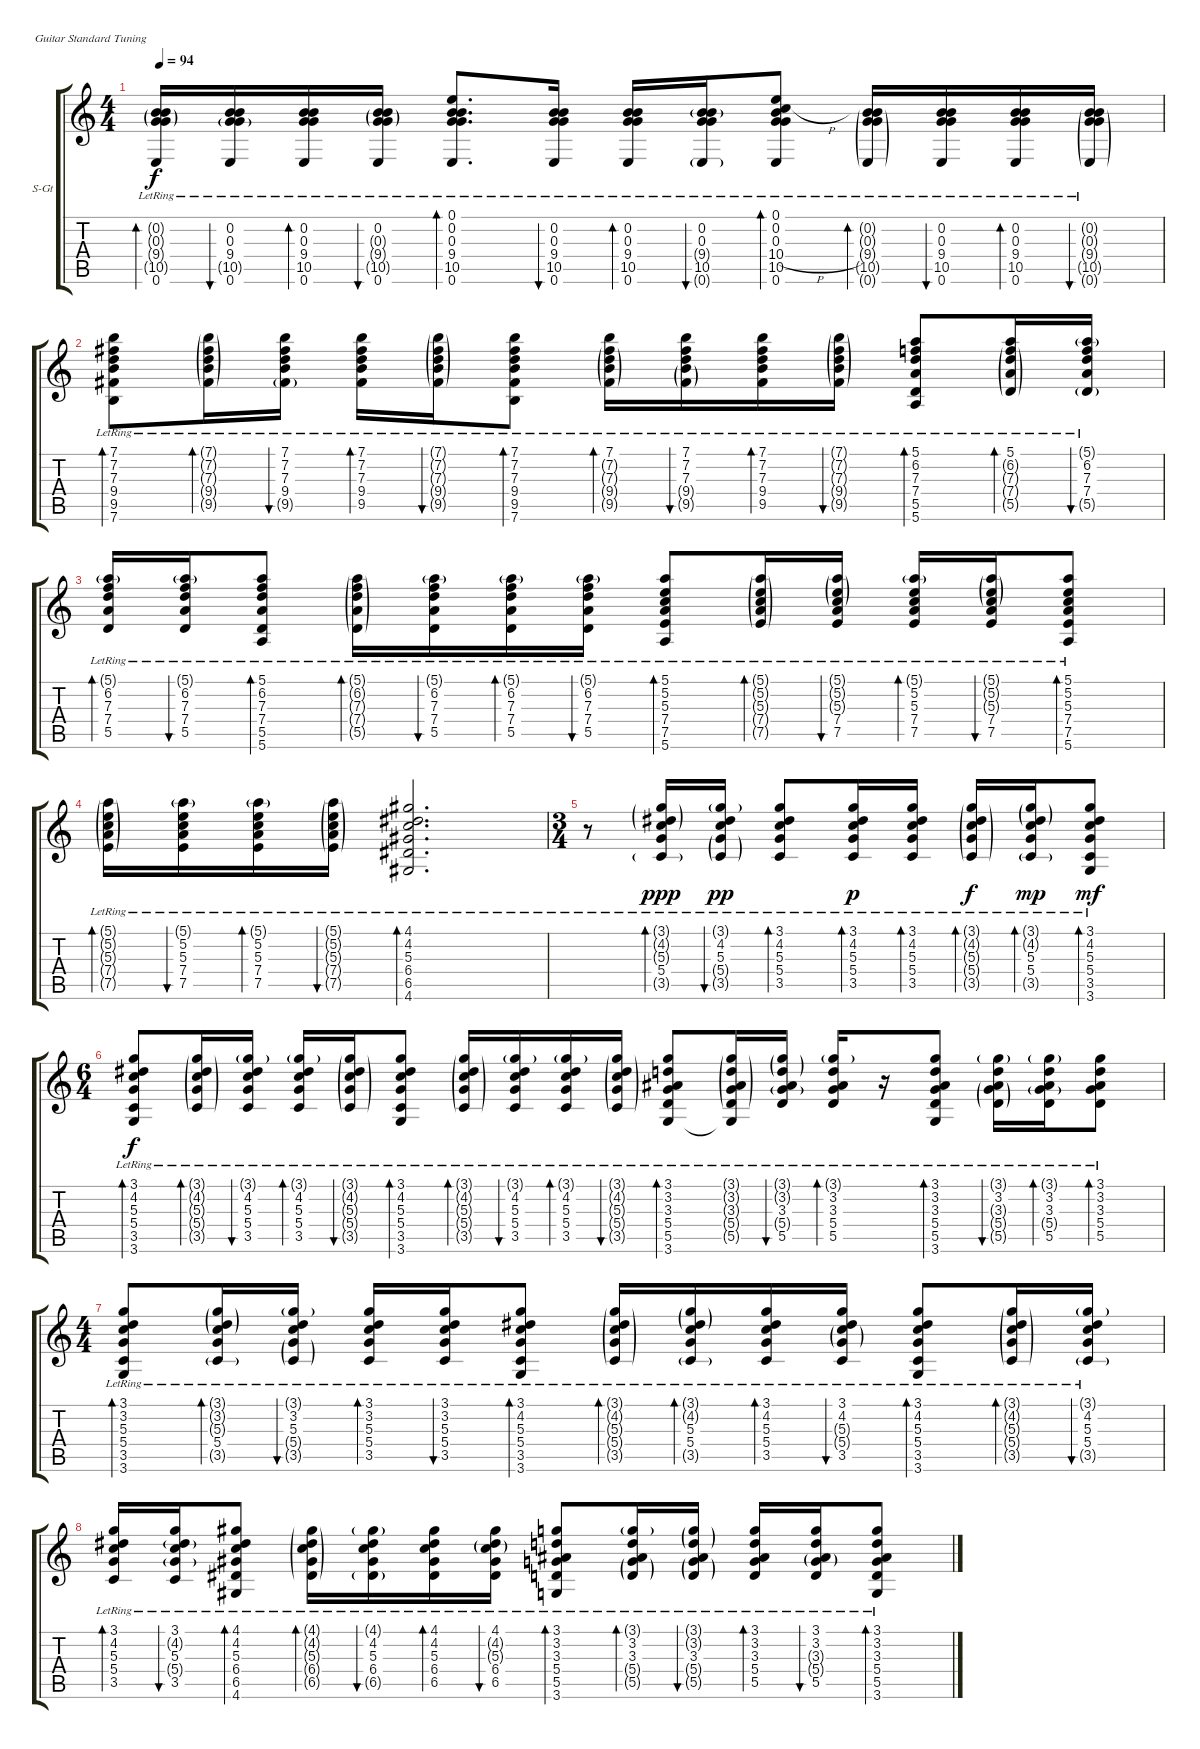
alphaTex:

\bracketExtendMode groupsimilarinstruments
\firstSystemTrackNameOrientation horizontal
\otherSystemsTrackNameOrientation horizontal
\track ("Acoustic Guitar" "S-Gt") {instrument acousticguitarsteel}
\staff {score tabs}
\tuning (E4 B3 G3 D3 A2 E2)
\ts (4 4)
\tempo 94
\clef g2
\ks c
(0.2{g lr} 0.3{g lr} 9.4{g lr} 10.5{g lr} 0.6{lr}).16{bd 60 dy f} (0.2{lr} 0.3{lr} 9.4{lr} 10.5{g lr} 0.6{lr}).16{bu 60} (0.2{lr} 0.3{lr} 9.4{lr} 10.5{lr} 0.6{lr}).16{bd 60} (0.2{lr} 0.3{g lr} 9.4{g lr} 10.5{g lr} 0.6{lr}).16{bu 60} (0.1{lr} 0.2{lr} 0.3{lr} 9.4{lr} 10.5{lr} 0.6{lr}).8{d bd 60} (0.2{lr} 0.3{lr} 9.4{lr} 10.5{lr} 0.6{lr}).16{bu 60} (0.2{lr} 0.3{lr} 9.4{lr} 10.5{lr} 0.6{lr}).16{bd 60} (0.2 0.3 9.4{g lr} 10.5{lr} 0.6{g lr}).16{bu 60} (0.1{lr} 0.2{lr} 0.3{lr} 10.4{h} 10.5{lr} 0.6{lr}).8{bd 60} (0.2{g lr} 0.3{g lr} 9.4{g lr} 10.5{g lr} 0.6{g lr}).16{bd 60} (0.2{lr} 0.3{lr} 9.4{lr} 10.5{lr} 0.6{lr}).16{bu 60} (0.2{lr} 0.3{lr} 9.4{lr} 10.5{lr} 0.6{lr}).16{bd 60} (0.2{g lr} 0.3{g lr} 9.4{g lr} 10.5{g lr} 0.6{g lr}).16{bu 60} |
(7.1{lr} 7.2{lr} 7.3{lr} 9.4{lr} 9.5{lr} 7.6{lr}).8{bd 60} (7.1{g lr} 7.2{g lr} 7.3{g lr} 9.4{g lr} 9.5{g lr}).16{bd 60} (7.1{lr} 7.2{lr} 7.3{lr} 9.4{lr} 9.5{g lr}).16{bu 60} (7.1{lr} 7.2{lr} 7.3{lr} 9.4{lr} 9.5{lr}).16{bd 60} (7.1{g lr} 7.2{g lr} 7.3{g lr} 9.4{g lr} 9.5{g lr}).16{bu 60} (7.1{lr} 7.2{lr} 7.3{lr} 9.4{lr} 9.5{lr} 7.6{lr}).8{bd 60} (7.1{lr} 7.2{g lr} 7.3{g lr} 9.4{g lr} 9.5{g lr}).16{bd 60} (7.1{lr} 7.2{lr} 7.3{lr} 9.4{g lr} 9.5{g lr}).16{bu 60} (7.1{lr} 7.2{lr} 7.3{lr} 9.4{lr} 9.5{lr}).16{bd 60} (7.1{g lr} 7.2{g lr} 7.3{g lr} 9.4{g lr} 9.5{g lr}).16{bu 60} (5.1{lr} 6.2{lr} 7.3{lr} 7.4{lr} 5.5{lr} 5.6{lr}).8{bd 60} (5.1{lr} 6.2{g lr} 7.3{g lr} 7.4{g lr} 5.5{g lr}).16{bd 60} (5.1{g lr} 6.2{lr} 7.3{lr} 7.4{lr} 5.5{g lr}).16{bu 60} |
(5.1{g lr} 6.2{lr} 7.3{lr} 7.4{lr} 5.5{lr}).16{bd 60} (5.1{g lr} 6.2{lr} 7.3{lr} 7.4{lr} 5.5{lr}).16{bu 60} (5.1{lr} 6.2{lr} 7.3{lr} 7.4{lr} 5.5{lr} 5.6{lr}).8{bd 60} (5.1{g lr} 6.2{g lr} 7.3{g lr} 7.4{g lr} 5.5{g lr}).16{bd 60} (5.1{g lr} 6.2{lr} 7.3{lr} 7.4{lr} 5.5{lr}).16{bu 60} (5.1{g lr} 6.2{lr} 7.3{lr} 7.4{lr} 5.5{lr}).16{bd 60} (5.1{g lr} 6.2{lr} 7.3{lr} 7.4{lr} 5.5{lr}).16{bu 60} (5.1{lr} 5.2{lr} 5.3{lr} 7.4{lr} 7.5{lr} 5.6{lr}).8{bd 60} (5.1{g lr} 5.2{g lr} 5.3{g lr} 7.4{g lr} 7.5{g lr}).16{bd 60} (5.1{g lr} 5.2{g lr} 5.3{g lr} 7.4{lr} 7.5{lr}).16{bu 60} (5.1{g lr} 5.2{lr} 5.3{lr} 7.4{lr} 7.5{lr}).16{bd 60} (5.1{g lr} 5.2{g lr} 5.3{g lr} 7.4{lr} 7.5{lr}).16{bu 60} (5.1{lr} 5.2{lr} 5.3{lr} 7.4{lr} 7.5{lr} 5.6{lr}).8{bd 60} |
(5.1{g lr} 5.2{g lr} 5.3{g lr} 7.4{g lr} 7.5{g lr}).16{bd 60} (5.1{g lr} 5.2{lr} 5.3{lr} 7.4{lr} 7.5{lr}).16{bu 60} (5.1{g lr} 5.2{lr} 5.3{lr} 7.4{lr} 7.5{lr}).16{bd 60} (5.1{g lr} 5.2{g lr} 5.3{g lr} 7.4{g lr} 7.5{g lr}).16{bu 60} (4.1{lr} 4.2{lr} 5.3{lr} 6.4{lr} 6.5{lr} 4.6{lr}).2{d bd 120} |
\ts (3 4)
r.8 (3.1{g lr} 4.2{g lr} 5.3{g lr} 5.4{lr} 3.5{g lr}).16{bd 60 dy ppp} (3.1{g lr} 4.2{lr} 5.3{lr} 5.4{g lr} 3.5{g lr}).16{bu 60 dy pp} (3.1{lr} 4.2{lr} 5.3{lr} 5.4{lr} 3.5{lr}).8{bd 60} (3.1{lr} 4.2{lr} 5.3{lr} 5.4 3.5{lr}).16{bd 60 dy p} (3.1{lr} 4.2{lr} 5.3{lr} 5.4{lr} 3.5{lr}).16{bd 60} (3.1{g} 4.2{g lr} 5.3{g lr} 5.4{g lr} 3.5{g lr}).16{bd 240 dy f} (3.1{g} 4.2{g lr} 5.3{lr} 5.4{lr} 3.5{g lr}).16{bd 60 dy mp} (3.1{lr} 4.2{lr} 5.3{lr} 5.4{lr} 3.5{lr} 3.6).8{bd 60 dy mf} |
\ts (6 4)
(3.1{lr} 4.2{lr} 5.3{lr} 5.4{lr} 3.5{lr} 3.6{lr}).8{bd 60 dy f} (3.1{g lr} 4.2{g lr} 5.3{g lr} 5.4{g lr} 3.5{g lr}).16{bd 60} (3.1{g lr} 4.2{lr} 5.3{lr} 5.4{lr} 3.5{lr}).16{bu 60} (3.1{g lr} 4.2{lr} 5.3{lr} 5.4{lr} 3.5{lr}).16{bd 60} (3.1{g lr} 4.2{g lr} 5.3{g lr} 5.4{g lr} 3.5{g lr}).16{bu 60} (3.1{lr} 4.2{lr} 5.3{lr} 5.4{lr} 3.5{lr} 3.6{lr}).8{bd 60} (3.1{g lr} 4.2{g lr} 5.3{g lr} 5.4{g lr} 3.5{g lr}).16{bd 60} (3.1{g lr} 4.2{lr} 5.3{lr} 5.4{lr} 3.5{lr}).16{bu 60} (3.1{g lr} 4.2{lr} 5.3{lr} 5.4{lr} 3.5{lr}).16{bd 60} (3.1{g lr} 4.2{g lr} 5.3{g lr} 5.4{g lr} 3.5{g lr}).16{bu 60} (3.1{lr} 3.2{lr} 3.3{lr} 5.4{lr} 5.5{lr} 3.6{lr}).8{bd 60} (3.1{g lr} 3.2{g lr} 3.3{g lr} 5.4{g lr} 5.5{g lr} 3.6{lr t}).16 (3.1{g lr} 3.2{g lr} 3.3{lr} 5.4{g lr} 5.5{lr}).16{bu 60} (3.1{g lr} 3.2{lr} 3.3{lr} 5.4{lr} 5.5{lr}).16{bd 60} r.16 (3.1{lr} 3.2{lr} 3.3{lr} 5.4{lr} 5.5{lr} 3.6{lr}).8{bd 60} (3.1{g lr} 3.2{lr} 3.3{g lr} 5.4{g lr} 5.5{g lr}).16{bu 60} (3.1{g lr} 3.2{lr} 3.3{lr} 5.4{g lr} 5.5{lr}).16{bd 60} (3.1{lr} 3.2{lr} 3.3{lr} 5.4{lr} 5.5{lr}).8{bd 60} |
\ts (4 4)
(3.1{lr} 3.2{lr} 5.3{lr} 5.4{lr} 3.5{lr} 3.6{lr}).8{bd 60} (3.1{g lr} 3.2{g lr} 5.3{g lr} 5.4{lr} 3.5{g lr}).16{bd 60} (3.1{g lr} 3.2{lr} 5.3{lr} 5.4{g lr} 3.5{g lr}).16{bu 60} (3.1{lr} 3.2{lr} 5.3{lr} 5.4{lr} 3.5{lr}).16{bd 60} (3.1{lr} 3.2 5.3 5.4 3.5).16{bu 60} (3.1{lr} 4.2{lr} 5.3{lr} 5.4 3.5{lr} 3.6{lr}).8{bd 60} (3.1{g} 4.2{g lr} 5.3{g lr} 5.4{g lr} 3.5{g lr}).16{bd 240} (3.1{g} 4.2{g lr} 5.3{lr} 5.4{lr} 3.5{g lr}).16{bd 60} (3.1{lr} 4.2{lr} 5.3{lr} 5.4{lr} 3.5{lr}).16{bd 60} (3.1{lr} 4.2{lr} 5.3{g lr} 5.4{g lr} 3.5{lr}).16{bu 60} (3.1 4.2 5.3{lr} 5.4{lr} 3.5{lr} 3.6{lr}).8{bd 60} (3.1{g} 4.2{g} 5.3{g lr} 5.4{g lr} 3.5{g lr}).16{bd 60} (3.1{g} 4.2 5.3{lr} 5.4{lr} 3.5{g lr}).16{bu 60} |
(3.1{lr} 4.2{lr} 5.3{lr} 5.4{lr} 3.5{lr}).16{bd 60} (3.1{lr} 4.2{g lr} 5.3{lr} 5.4{g lr} 3.5{lr}).16{bu 60} (4.1{lr} 4.2 5.3{lr} 6.4{lr} 6.5{lr} 4.6{lr}).8{bd 60} (4.1{g lr} 4.2{g} 5.3{g lr} 6.4{g lr} 6.5{g lr}).16{bd 60} (4.1{g lr} 4.2 5.3{lr} 6.4{lr} 6.5{g lr}).16{bu 60} (4.1{lr} 4.2 5.3{lr} 6.4{lr} 6.5{lr}).16{bd 60} (4.1{lr} 4.2{g} 5.3{g lr} 6.4{lr} 6.5{lr}).16{bu 60} (3.1{lr} 3.2 3.3{lr} 5.4{lr} 5.5{lr} 3.6{lr}).8{bd 60} (3.1{g lr} 3.2 3.3{lr} 5.4{g lr} 5.5{g lr}).16{bd 60} (3.1{g lr} 3.2{g} 3.3{lr} 5.4{g lr} 5.5{g lr}).16{bu 60} (3.1{lr} 3.2 3.3{lr} 5.4{lr} 5.5{lr}).16{bd 60} (3.1{lr} 3.2 3.3{g lr} 5.4{g lr} 5.5{lr}).16{bu 60} (3.1{lr} 3.2 3.3{lr} 5.4{lr} 5.5{lr} 3.6{lr}).8{bd 60}
